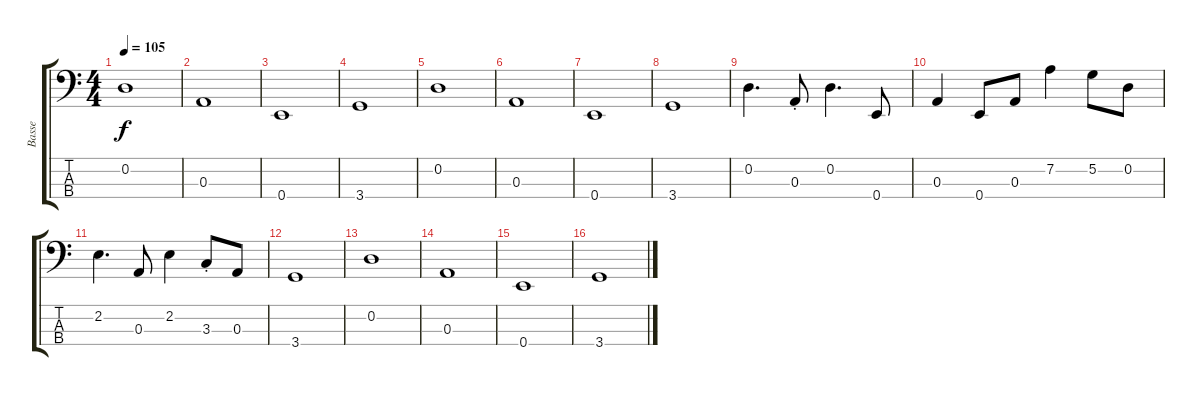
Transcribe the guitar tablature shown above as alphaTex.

\track ("Basse" "Basse") {instrument electricbassfinger}
\staff {score tabs}
\tuning (G2 D2 A1 E1) {hide}
\ts (4 4)
\tempo 105
\clef f4
\ks c
0.2.1{dy f} |
0.3.1 |
0.4.1 |
3.4.1 |
0.2.1 |
0.3.1 |
0.4.1 |
3.4.1 |
0.2.4{d} 0.3{st}.8 0.2.4{d} 0.4.8 |
0.3.4 0.4.8 0.3.8 7.2.4 5.2.8 0.2.8 |
2.2.4{d} 0.3.8 2.2.4 3.3{st}.8 0.3.8 |
3.4.1 |
0.2.1 |
0.3.1 |
0.4.1 |
3.4.1
